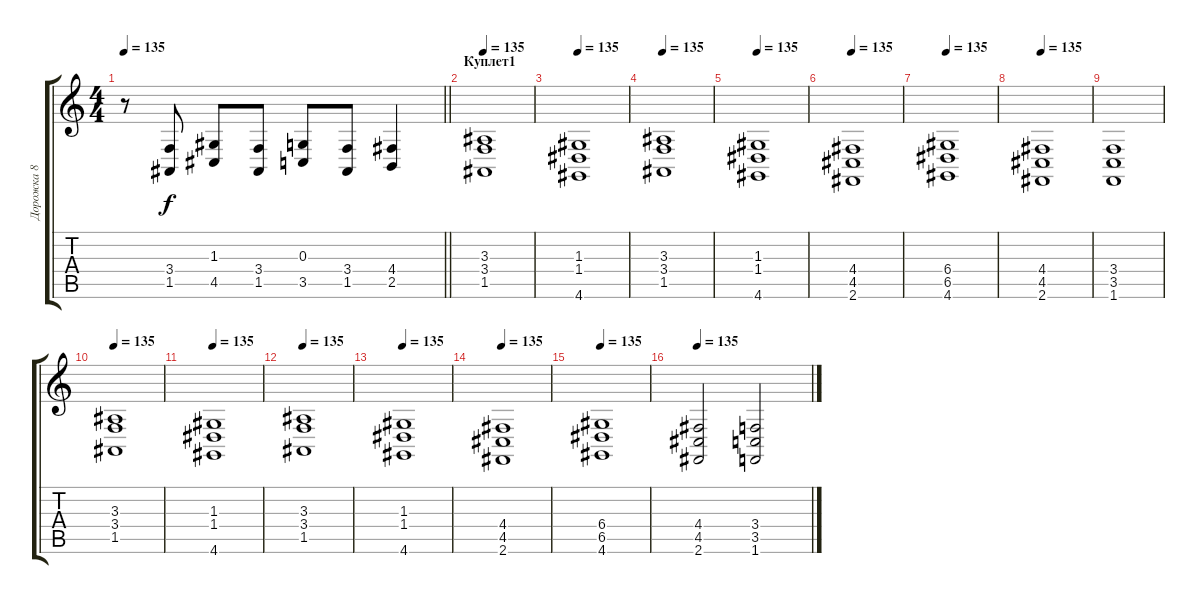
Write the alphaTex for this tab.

\track ("Дорожка 8" "Дорожка 8") {instrument pad2warm}
\staff {score tabs}
\tuning (E4 B3 G3 D3 A2 E2) {hide}
\ts (4 4)
\tempo 135
\clef g2
\barLineRight lightlight
\ks c
r.8{dy f} (3.4 1.5).8 (1.3 4.5).8 (3.4 1.5).8 (0.3 3.5).8 (3.4 1.5).8 (4.4 2.5).4 |
\section ("" "Куплет1")
\tempo 135
(3.3 3.4 1.5).1 |
\tempo 135
(1.3 1.4 4.6).1 |
\tempo 135
(3.3 3.4 1.5).1 |
\tempo 135
(1.3 1.4 4.6).1 |
\tempo 135
(4.4 4.5 2.6).1 |
\tempo 135
(6.4 6.5 4.6).1 |
\tempo 135
(4.4 4.5 2.6).1 |
(3.4 3.5 1.6).1 |
\tempo 135
(3.3 3.4 1.5).1 |
\tempo 135
(1.3 1.4 4.6).1 |
\tempo 135
(3.3 3.4 1.5).1 |
\tempo 135
(1.3 1.4 4.6).1 |
\tempo 135
(4.4 4.5 2.6).1 |
\tempo 135
(6.4 6.5 4.6).1 |
\tempo 135
(4.4 4.5 2.6).2 (3.4 3.5 1.6).2
